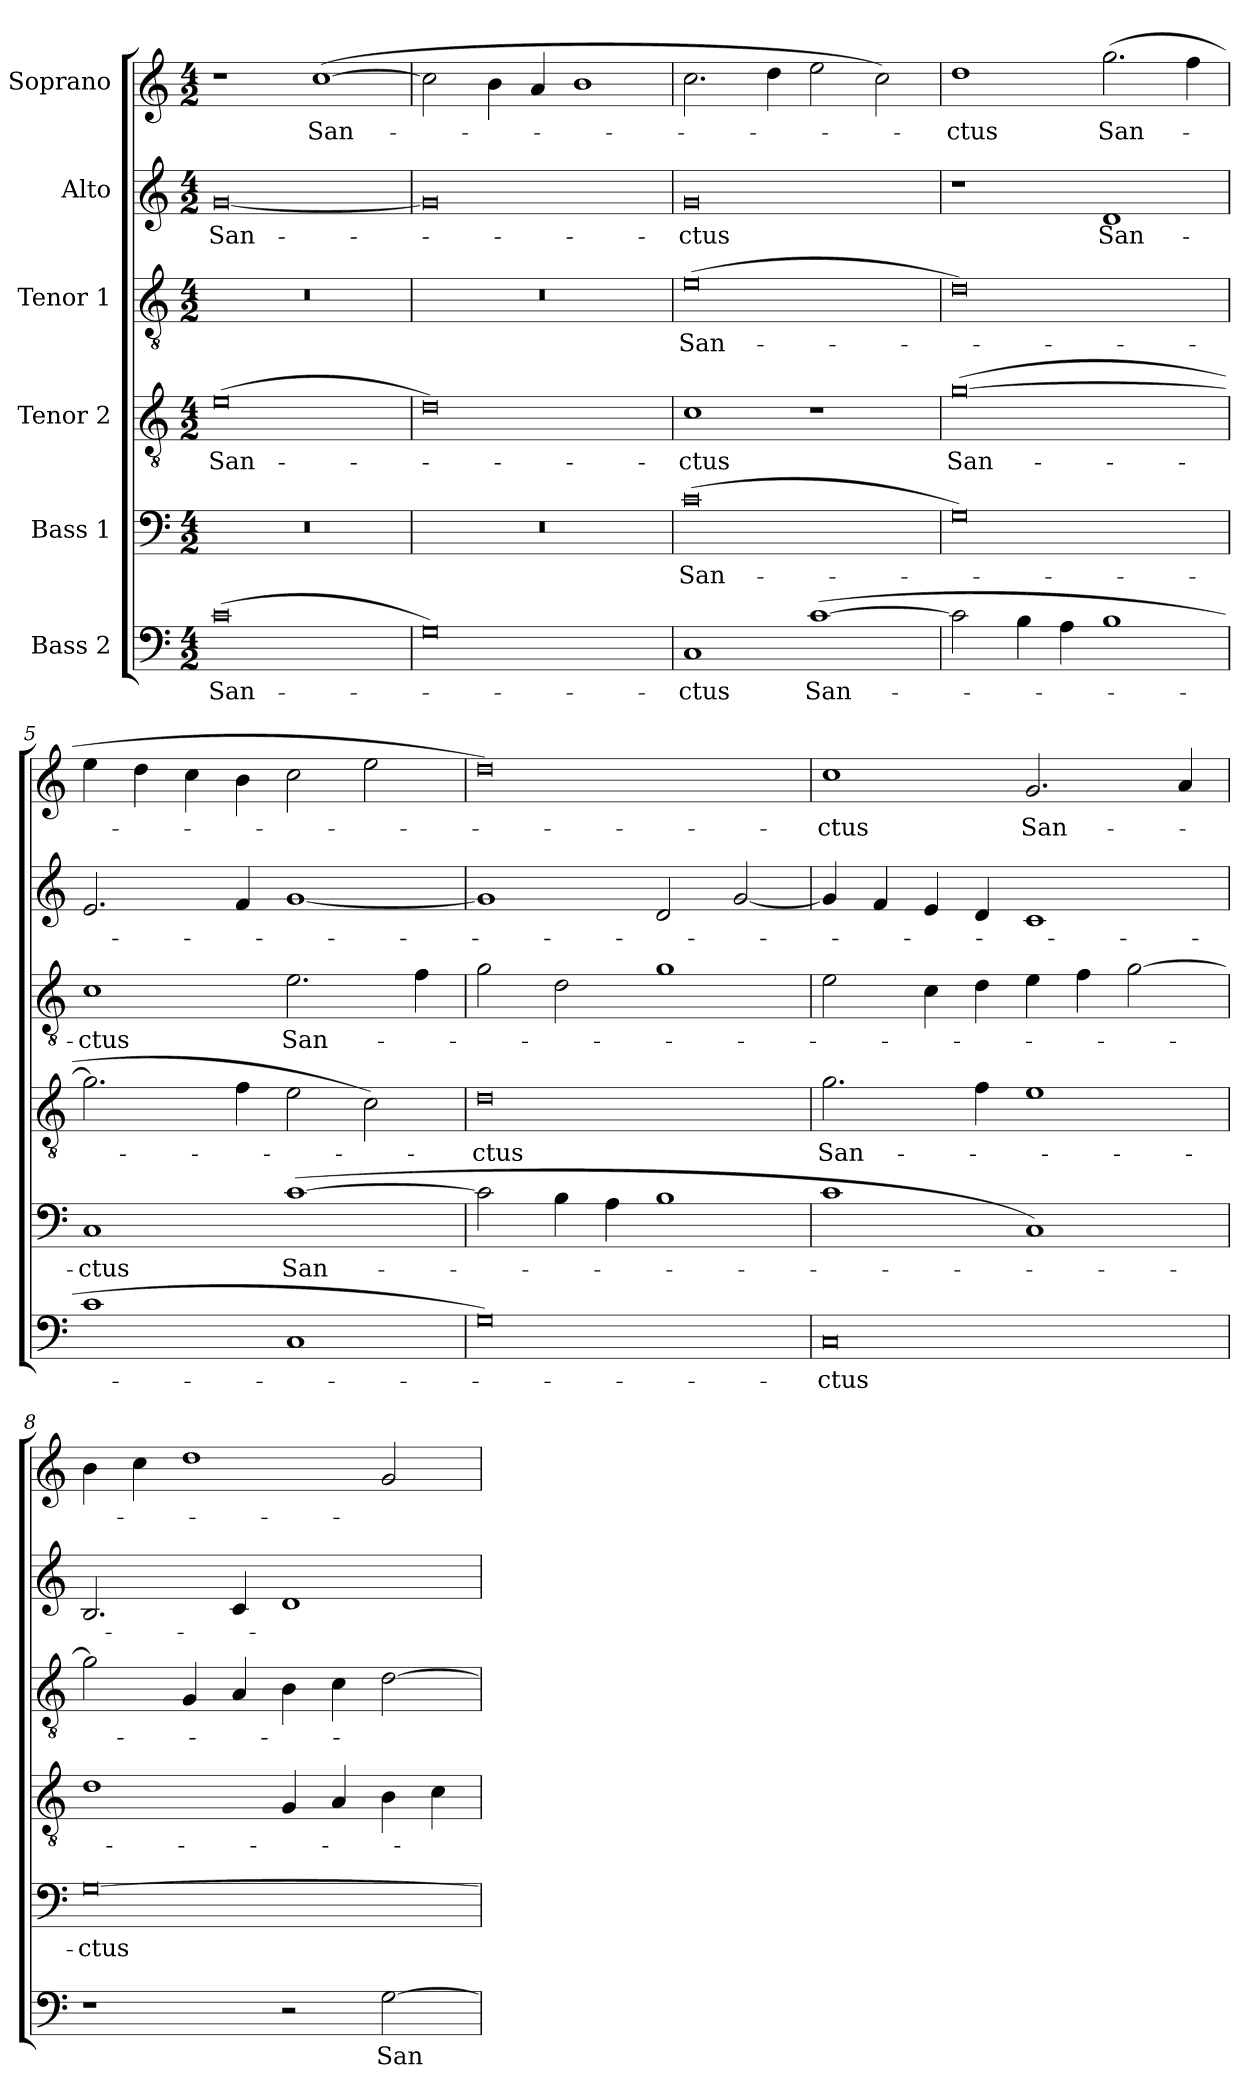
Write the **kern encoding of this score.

**kern	**text	**kern	**text	**kern	**text	**kern	**text	**kern	**text	**kern	**text
*part6	*part6	*part5	*part5	*part4	*part4	*part3	*part3	*part2	*part2	*part1	*part1
*staff6	*staff6	*staff5	*staff5	*staff4	*staff4	*staff3	*staff3	*staff2	*staff2	*staff1	*staff1
*I"Bass 2	*	*I"Bass 1	*	*I"Tenor 2	*	*I"Tenor 1	*	*I"Alto	*	*I"Soprano	*
*clefF4	*	*clefF4	*	*clefGv2	*	*clefGv2	*	*clefG2	*	*clefG2	*
*k[]	*	*k[]	*	*k[]	*	*k[]	*	*k[]	*	*k[]	*
*C:	*	*C:	*	*C:	*	*C:	*	*C:	*	*C:	*
*M4/2	*	*M4/2	*	*M4/2	*	*M4/2	*	*M4/2	*	*M4/2	*
=1	=1	=1	=1	=1	=1	=1	=1	=1	=1	=1	=1
(0c	San-	0r	.	(0e	San-	0r	.	[0g	San-	1r	.
.	.	.	.	.	.	.	.	.	.	([1cc	San-
=2	=2	=2	=2	=2	=2	=2	=2	=2	=2	=2	=2
0G)	.	0r	.	0d)	.	0r	.	0g]	.	2cc\]	.
.	.	.	.	.	.	.	.	.	.	4b\	.
.	.	.	.	.	.	.	.	.	.	4a/	.
.	.	.	.	.	.	.	.	.	.	1b	.
=3	=3	=3	=3	=3	=3	=3	=3	=3	=3	=3	=3
1C	-ctus	(0c	San-	1c	-ctus	(0e	San-	0g	-ctus	2.cc\	.
.	.	.	.	.	.	.	.	.	.	4dd\	.
([1c	San-	.	.	1r	.	.	.	.	.	2ee\	.
.	.	.	.	.	.	.	.	.	.	2cc\)	.
=4	=4	=4	=4	=4	=4	=4	=4	=4	=4	=4	=4
2c\]	.	0G)	.	([0g	San-	0d)	.	1r	.	1dd	-ctus
4B\	.	.	.	.	.	.	.	.	.	.	.
4A\	.	.	.	.	.	.	.	.	.	.	.
1B	.	.	.	.	.	.	.	1d	San-	(2.gg\	San-
.	.	.	.	.	.	.	.	.	.	4ff\	.
=5	=5	=5	=5	=5	=5	=5	=5	=5	=5	=5	=5
1c	.	1C	-ctus	2.g\]	.	1c	-ctus	2.e/	.	4ee\	.
.	.	.	.	.	.	.	.	.	.	4dd\	.
.	.	.	.	.	.	.	.	.	.	4cc\	.
.	.	.	.	4f\	.	.	.	4f/	.	4b\	.
1C	.	([1c	San-	2e\	.	2.e\	San-	[1g	.	2cc\	.
.	.	.	.	2c\)	.	.	.	.	.	2ee\	.
.	.	.	.	.	.	4f\	.	.	.	.	.
=6	=6	=6	=6	=6	=6	=6	=6	=6	=6	=6	=6
0G)	.	2c\]	.	0d	-ctus	2g\	.	1g]	.	0dd)	.
.	.	4B\	.	.	.	2d\	.	.	.	.	.
.	.	4A\	.	.	.	.	.	.	.	.	.
.	.	1B	.	.	.	1g	.	2d/	.	.	.
.	.	.	.	.	.	.	.	[2g/	.	.	.
!!LO:PB:g=z
=7	=7	=7	=7	=7	=7	=7	=7	=7	=7	=7	=7
0C	-ctus	1c	.	2.g\	San-	2e\	.	4g/]	.	1cc	-ctus
.	.	.	.	.	.	.	.	4f/	.	.	.
.	.	.	.	.	.	4c\	.	4e/	.	.	.
.	.	.	.	4f\	.	4d\	.	4d/	.	.	.
.	.	1C)	.	1e	.	4e\	.	1c	.	2.g/	San-
.	.	.	.	.	.	4f\	.	.	.	.	.
.	.	.	.	.	.	[2g\	.	.	.	.	.
.	.	.	.	.	.	.	.	.	.	4a/	.
=8	=8	=8	=8	=8	=8	=8	=8	=8	=8	=8	=8
1r	.	[0G	-ctus	1d	.	2g\]	.	2.B/	.	4b\	.
.	.	.	.	.	.	.	.	.	.	4cc\	.
.	.	.	.	.	.	4G/	.	.	.	1dd	.
.	.	.	.	.	.	4A/	.	4c/	.	.	.
2r	.	.	.	4G/	.	4B\	.	1d	.	.	.
.	.	.	.	4A/	.	4c\	.	.	.	.	.
[2G\	San-	.	.	4B\	.	[2d\	.	.	.	2g/	.
.	.	.	.	4c\	.	.	.	.	.	.	.
=	=	=	=	=	=	=	=	=	=	=	=
*-	*-	*-	*-	*-	*-	*-	*-	*-	*-	*-	*-
